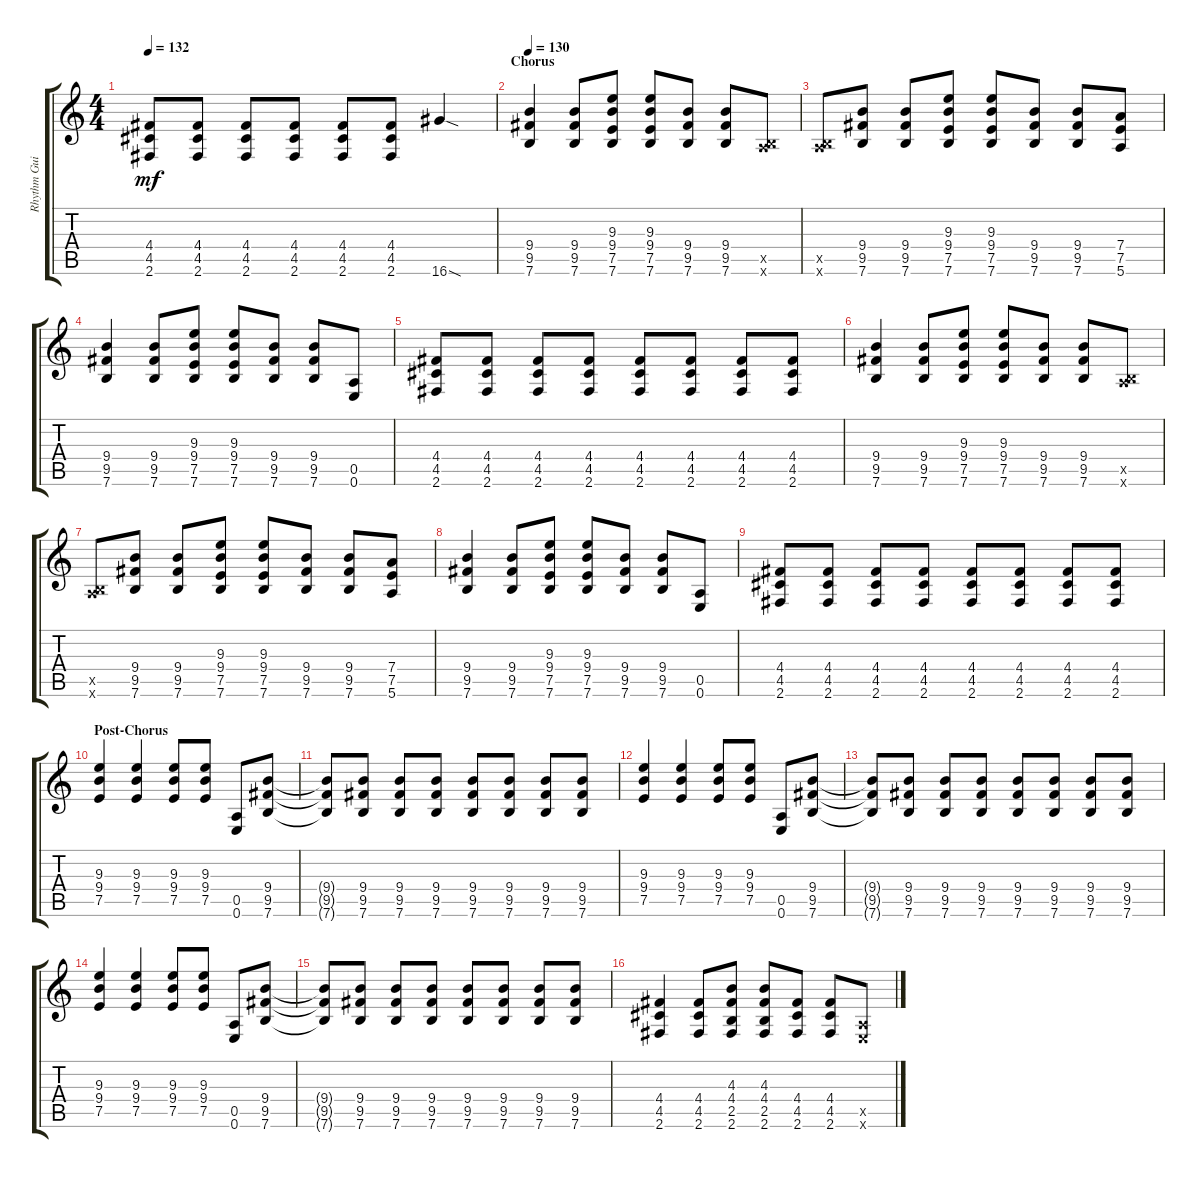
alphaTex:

\track ("Rhythm Guitar" "Rhythm Gui") {mute instrument overdrivenguitar}
\staff {score tabs}
\tuning (E4 B3 G3 D3 A2 E2) {hide}
\ts (4 4)
\tempo 132
\clef g2
\ks c
(4.4 4.5 2.6).8{dy mf} (4.4 4.5 2.6).8 (4.4 4.5 2.6).8 (4.4 4.5 2.6).8 (4.4 4.5 2.6).8 (4.4 4.5 2.6).8 16.6{sod}.4 |
\section ("" "Chorus")
\tempo 130
(9.4 9.5 7.6).4 (9.4 9.5 7.6).8 (9.3 9.4 7.5 7.6).8 (9.3 9.4 7.5 7.6).8 (9.4 9.5 7.6).8 (9.4 9.5 7.6).8 (0.5{x} 7.6{x}).8 |
(0.5{x} 7.6{x}).8 (9.4 9.5 7.6).8 (9.4 9.5 7.6).8 (9.3 9.4 7.5 7.6).8 (9.3 9.4 7.5 7.6).8 (9.4 9.5 7.6).8 (9.4 9.5 7.6).8 (7.4 7.5 5.6).8 |
(9.4 9.5 7.6).4 (9.4 9.5 7.6).8 (9.3 9.4 7.5 7.6).8 (9.3 9.4 7.5 7.6).8 (9.4 9.5 7.6).8 (9.4 9.5 7.6).8 (0.5 0.6).8 |
(4.4 4.5 2.6).8 (4.4 4.5 2.6).8 (4.4 4.5 2.6).8 (4.4 4.5 2.6).8 (4.4 4.5 2.6).8 (4.4 4.5 2.6).8 (4.4 4.5 2.6).8 (4.4 4.5 2.6).8 |
(9.4 9.5 7.6).4 (9.4 9.5 7.6).8 (9.3 9.4 7.5 7.6).8 (9.3 9.4 7.5 7.6).8 (9.4 9.5 7.6).8 (9.4 9.5 7.6).8 (0.5{x} 7.6{x}).8 |
(0.5{x} 7.6{x}).8 (9.4 9.5 7.6).8 (9.4 9.5 7.6).8 (9.3 9.4 7.5 7.6).8 (9.3 9.4 7.5 7.6).8 (9.4 9.5 7.6).8 (9.4 9.5 7.6).8 (7.4 7.5 5.6).8 |
(9.4 9.5 7.6).4 (9.4 9.5 7.6).8 (9.3 9.4 7.5 7.6).8 (9.3 9.4 7.5 7.6).8 (9.4 9.5 7.6).8 (9.4 9.5 7.6).8 (0.5 0.6).8 |
(4.4 4.5 2.6).8 (4.4 4.5 2.6).8 (4.4 4.5 2.6).8 (4.4 4.5 2.6).8 (4.4 4.5 2.6).8 (4.4 4.5 2.6).8 (4.4 4.5 2.6).8 (4.4 4.5 2.6).8 |
\section ("" "Post-Chorus")
(9.3 9.4 7.5).4 (9.3 9.4 7.5).4 (9.3 9.4 7.5).8 (9.3 9.4 7.5).8 (0.5 0.6).8 (9.4 9.5 7.6).8 |
(9.4{t} 9.5{t} 7.6{t}).8 (9.4 9.5 7.6).8 (9.4 9.5 7.6).8 (9.4 9.5 7.6).8 (9.4 9.5 7.6).8 (9.4 9.5 7.6).8 (9.4 9.5 7.6).8 (9.4 9.5 7.6).8 |
(9.3 9.4 7.5).4 (9.3 9.4 7.5).4 (9.3 9.4 7.5).8 (9.3 9.4 7.5).8 (0.5 0.6).8 (9.4 9.5 7.6).8 |
(9.4{t} 9.5{t} 7.6{t}).8 (9.4 9.5 7.6).8 (9.4 9.5 7.6).8 (9.4 9.5 7.6).8 (9.4 9.5 7.6).8 (9.4 9.5 7.6).8 (9.4 9.5 7.6).8 (9.4 9.5 7.6).8 |
(9.3 9.4 7.5).4 (9.3 9.4 7.5).4 (9.3 9.4 7.5).8 (9.3 9.4 7.5).8 (0.5 0.6).8 (9.4 9.5 7.6).8 |
(9.4{t} 9.5{t} 7.6{t}).8 (9.4 9.5 7.6).8 (9.4 9.5 7.6).8 (9.4 9.5 7.6).8 (9.4 9.5 7.6).8 (9.4 9.5 7.6).8 (9.4 9.5 7.6).8 (9.4 9.5 7.6).8 |
(4.4 4.5 2.6).4 (4.4 4.5 2.6).8 (4.3 4.4 2.5 2.6).8 (4.3 4.4 2.5 2.6).8 (4.4 4.5 2.6).8 (4.4 4.5 2.6).8 (0.5{x} 0.6{x}).8
